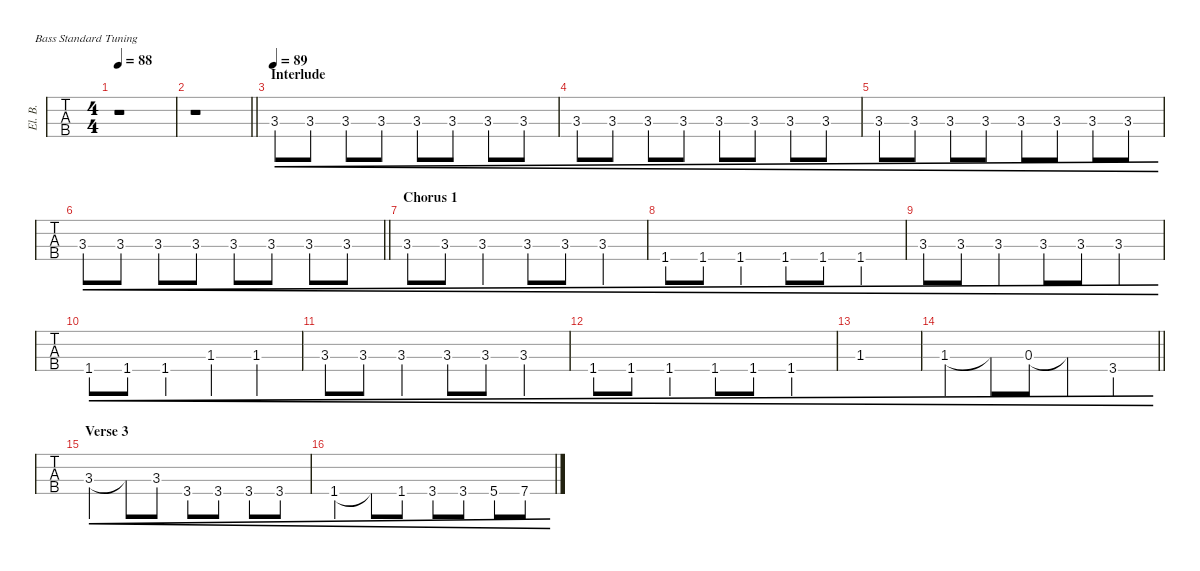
\defaultSystemsLayout 4
\hideDynamics
\bracketExtendMode groupsimilarinstruments
\otherSystemsTrackNameOrientation horizontal
\track ("Electric Bass" "El. B.") {instrument electricbasspick}
\staff {tabs}
\tuning (G2 D2 A1 E1)
\ts (4 4)
\tempo 88
\clef f4
\ks c
r.1{dy p} |
\barLineRight lightlight
r.1 |
\section ("" "Interlude")
\tempo 89
3.3.8{cre beam Up} 3.3.8{cre beam Up} 3.3.8{cre beam Up} 3.3.8{cre beam Up} 3.3.8{cre beam Up} 3.3.8{cre beam Up} 3.3.8{cre beam Up} 3.3.8{cre beam Up} |
3.3.8{cre beam Up} 3.3.8{cre beam Up} 3.3.8{cre beam Up} 3.3.8{cre beam Up} 3.3.8{cre beam Up} 3.3.8{cre beam Up} 3.3.8{cre beam Up} 3.3.8{cre beam Up} |
3.3.8{cre beam Up} 3.3.8{cre beam Up} 3.3.8{cre beam Up} 3.3.8{cre beam Up} 3.3.8{cre beam Up} 3.3.8{cre beam Up} 3.3.8{cre beam Up} 3.3.8{cre beam Up} |
\barLineRight lightlight
3.3.8{cre beam Up} 3.3.8{cre beam Up} 3.3.8{cre beam Up} 3.3.8{cre beam Up} 3.3.8{cre beam Up} 3.3.8{cre beam Up} 3.3.8{cre beam Up} 3.3.8{cre beam Up} |
\section ("" "Chorus 1")
3.3.8{cre dy f beam Up} 3.3.8{cre beam Up} 3.3.4{cre beam Up} 3.3.8{cre beam Up} 3.3.8{cre beam Up} 3.3.4{cre beam Up} |
1.4.8{cre beam Up} 1.4.8{cre beam Up} 1.4.4{cre beam Up} 1.4.8{cre beam Up} 1.4.8{cre beam Up} 1.4.4{cre beam Up} |
3.3.8{cre beam Up} 3.3.8{cre beam Up} 3.3.4{cre beam Up} 3.3.8{cre beam Up} 3.3.8{cre beam Up} 3.3.4{cre beam Up} |
1.4.8{cre beam Up} 1.4.8{cre beam Up} 1.4.4{cre beam Up} 1.3{acc b}.4{cre beam Up} 1.3{acc b}.4{cre beam Up} |
3.3.8{cre beam Up} 3.3.8{cre beam Up} 3.3.4{cre beam Up} 3.3.8{cre beam Up} 3.3.8{cre beam Up} 3.3.4{cre beam Up} |
1.4.8{cre beam Up} 1.4.8{cre beam Up} 1.4.4{cre beam Up} 1.4.8{cre beam Up} 1.4.8{cre beam Up} 1.4.4{cre beam Up} |
1.3{acc b}.1{cre} |
\barLineRight lightlight
1.3{acc #}.4{cre beam Up} 1.3{t acc #}.8{cre beam Up} 0.3.8{cre beam Up} 0.3{t}.4{cre beam Up} 3.4.4{cre beam Up} |
\section ("" "Verse 3")
3.3.4{cre beam Up} 3.3{t}.8{cre beam Up} 3.3.8{cre beam Up} 3.4.8{cre beam Up} 3.4.8{cre beam Up} 3.4.8{cre beam Up} 3.4.8{cre beam Up} |
1.4.4{cre beam Up} 1.4{t}.8{cre beam Up} 1.4.8{cre beam Up} 3.4.8{cre beam Up} 3.4.8{cre beam Up} 5.4.8{cre beam Up} 7.4.8{cre beam Up}
